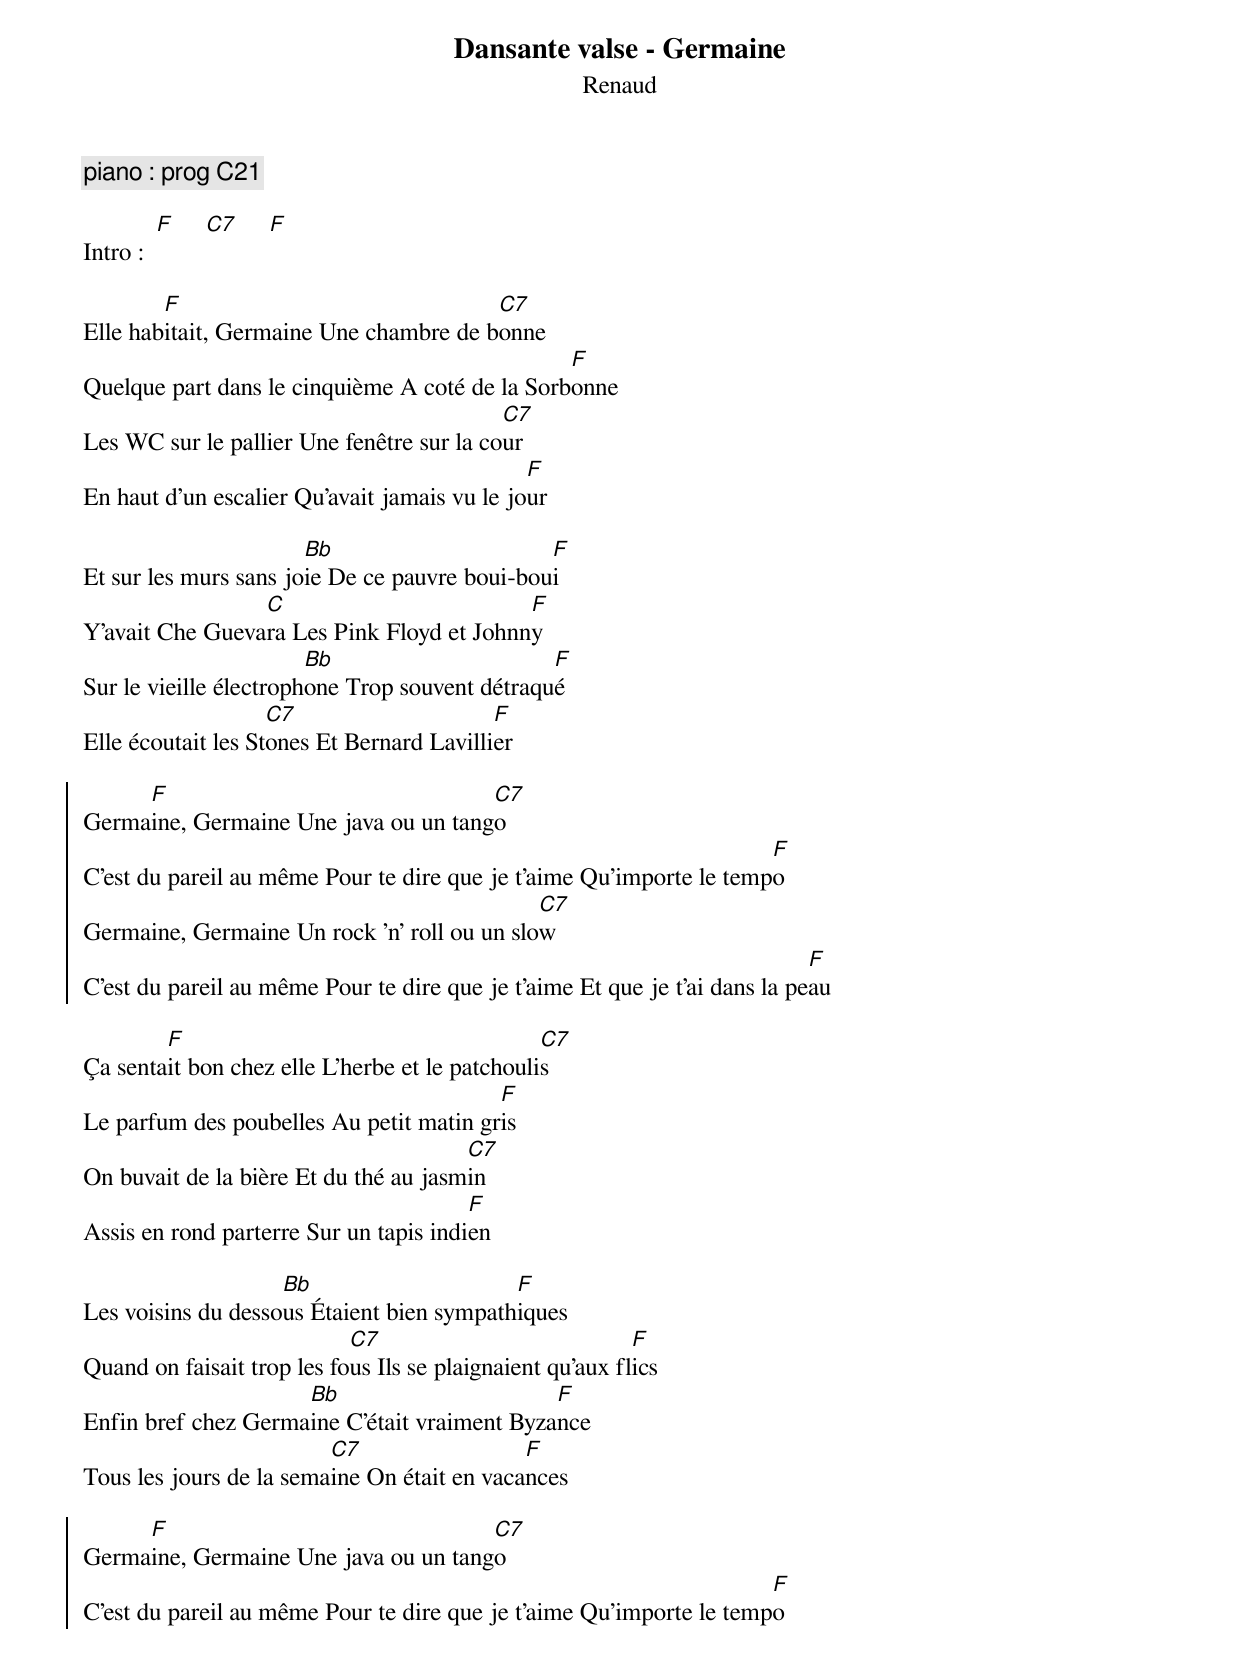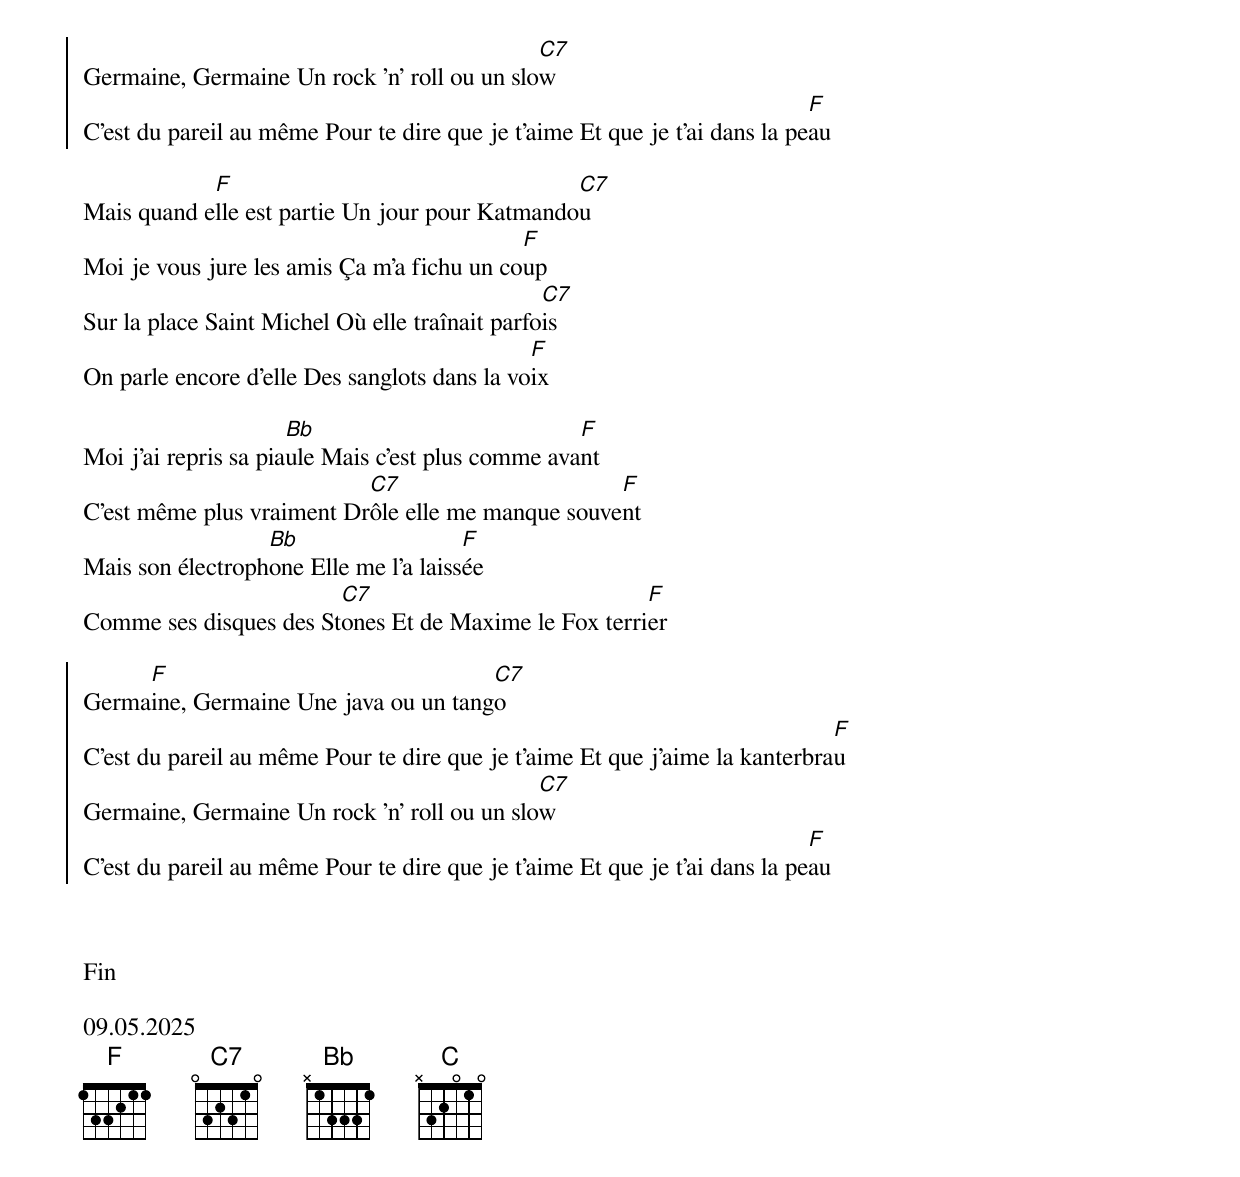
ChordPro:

{title: Dansante valse - Germaine}
{subtitle: Renaud }
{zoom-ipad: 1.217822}
{c:piano : prog C21}

Intro :  [F]     [C7]     [F]

Elle hab[F]itait, Germaine Une chambre de b[C7]onne
Quelque part dans le cinquième A coté de la Sorb[F]onne
Les WC sur le pallier Une fenêtre sur la co[C7]ur
En haut d'un escalier Qu'avait jamais vu le jo[F]ur

Et sur les murs sans jo[Bb]ie De ce pauvre boui-bou[F]i
Y'avait Che Gueva[C]ra Les Pink Floyd et Johnn[F]y
Sur le vieille électroph[Bb]one Trop souvent détraqu[F]é
Elle écoutait les St[C7]ones Et Bernard Lavilli[F]er

{soc}
Germa[F]ine, Germaine Une java ou un tang[C7]o
C'est du pareil au même Pour te dire que je t'aime Qu'importe le temp[F]o
Germaine, Germaine Un rock 'n' roll ou un slo[C7]w
C'est du pareil au même Pour te dire que je t'aime Et que je t'ai dans la pe[F]au
{eoc}

Ça senta[F]it bon chez elle L'herbe et le patchouli[C7]s
Le parfum des poubelles Au petit matin gr[F]is
On buvait de la bière Et du thé au jasm[C7]in
Assis en rond parterre Sur un tapis indi[F]en

Les voisins du desso[Bb]us Étaient bien sympath[F]iques
Quand on faisait trop les fo[C7]us Ils se plaignaient qu'aux fl[F]ics
Enfin bref chez Germa[Bb]ine C'était vraiment Byza[F]nce
Tous les jours de la sema[C7]ine On était en vaca[F]nces

{soc}
Germa[F]ine, Germaine Une java ou un tang[C7]o
C'est du pareil au même Pour te dire que je t'aime Qu'importe le temp[F]o
Germaine, Germaine Un rock 'n' roll ou un slo[C7]w
C'est du pareil au même Pour te dire que je t'aime Et que je t'ai dans la pe[F]au
{eoc}

Mais quand e[F]lle est partie Un jour pour Katmando[C7]u
Moi je vous jure les amis Ça m'a fichu un co[F]up
Sur la place Saint Michel Où elle traînait parfo[C7]is
On parle encore d'elle Des sanglots dans la vo[F]ix

Moi j'ai repris sa pia[Bb]ule Mais c'est plus comme ava[F]nt
C'est même plus vraiment Dr[C7]ôle elle me manque souve[F]nt
Mais son électroph[Bb]one Elle me l'a laiss[F]ée
Comme ses disques des St[C7]ones Et de Maxime le Fox terri[F]er

{soc}
Germa[F]ine, Germaine Une java ou un tang[C7]o
C'est du pareil au même Pour te dire que je t'aime Et que j’aime la kanterbra[F]u
Germaine, Germaine Un rock 'n' roll ou un slo[C7]w
C'est du pareil au même Pour te dire que je t'aime Et que je t'ai dans la pe[F]au
{eoc}



Fin

09.05.2025
